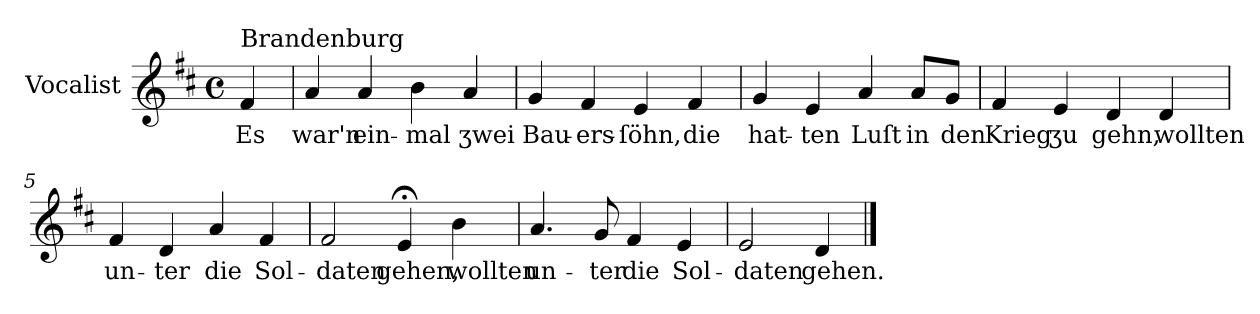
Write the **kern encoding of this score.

**kern	**text
*part1	*part1
*staff1	*staff1
*I"Vocalist	*
*k[f#c#]	*
*D:	*
*M4/4	*
*met(c)	*
=	=
!LO:TX:a:t=Brandenburg	!
4f#	Es
=1	=1
4a	war'n
4a	ein-
4b	-mal
4a	ʒwei
=2	=2
4g	Bau-
4f#	-ers-
4e	-ſöhn,
4f#	die
=3	=3
4g	hat-
4e	-ten
4a	Luſt
8aL	in
8gJ	den
=4	=4
4f#	Krieg
4e	ʒu
4d	gehn,
4d	wollten
=5	=5
4f#	un-
4d	-ter
4a	die
4f#	Sol-
=6	=6
2f#	-daten
4e;<	gehen,
4b	wollten
=7	=7
4.a	un-
8g	-ter
4f#	die
4e	Sol-
=8	=8
2e	-daten
4d	gehen.
==	==
*-	*-
